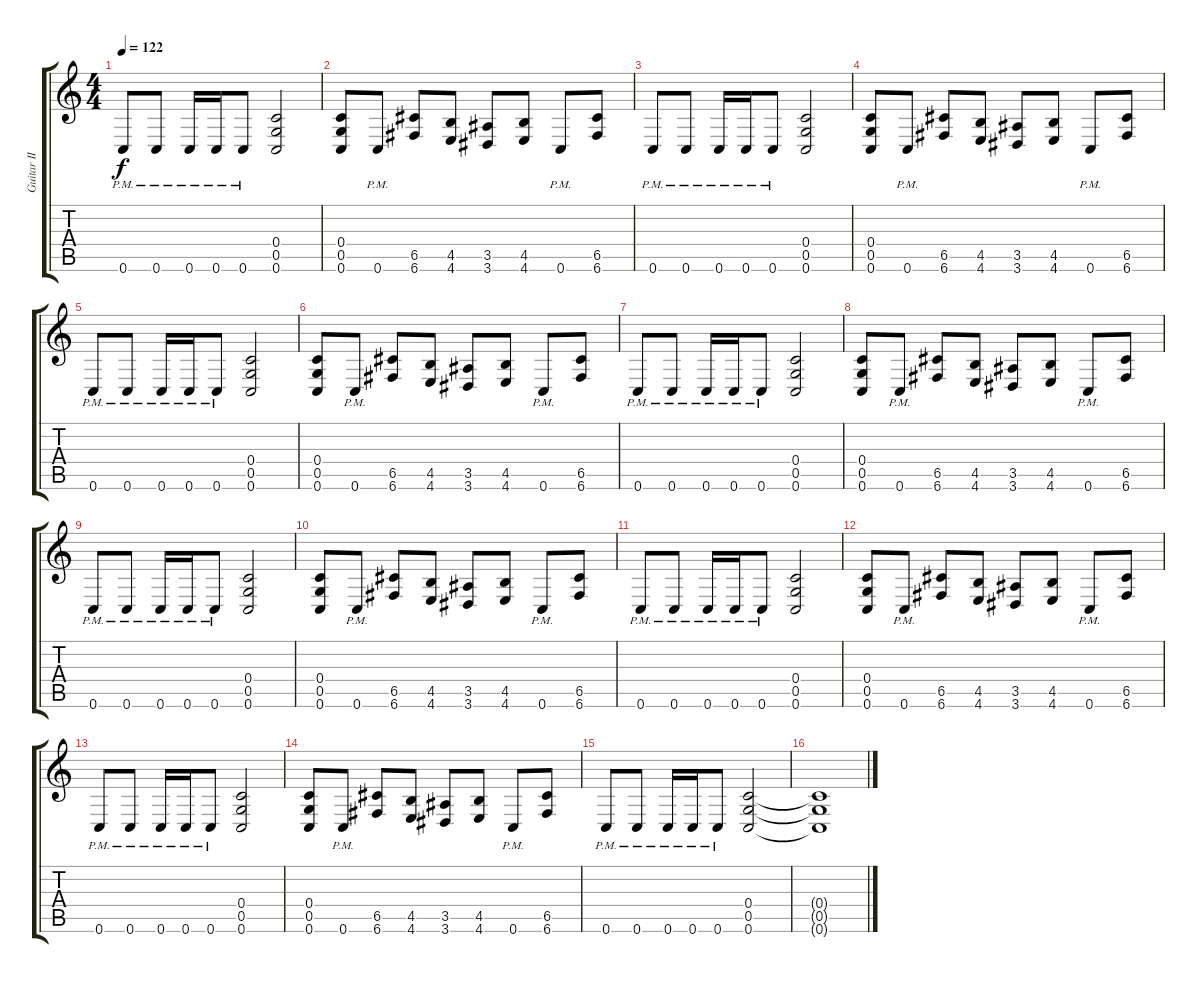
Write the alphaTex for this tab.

\track ("Guitar II" "Guitar II") {instrument distortionguitar}
\staff {score tabs}
\tuning (D4 A3 F3 C3 G2 C2) {hide}
\ts (4 4)
\section ("" "")
\tempo 122
\clef g2
\ks c
0.6{pm}.8{dy f instrument distortionguitar} 0.6{pm}.8 0.6{pm}.16 0.6{pm}.16 0.6{pm}.8 (0.4 0.5 0.6).2 |
(0.4 0.5 0.6).8 0.6{pm}.8 (6.5 6.6).8 (4.5 4.6).8 (3.5 3.6).8 (4.5 4.6).8 0.6{pm}.8 (6.5 6.6).8 |
0.6{pm}.8 0.6{pm}.8 0.6{pm}.16 0.6{pm}.16 0.6{pm}.8 (0.4 0.5 0.6).2 |
(0.4 0.5 0.6).8 0.6{pm}.8 (6.5 6.6).8 (4.5 4.6).8 (3.5 3.6).8 (4.5 4.6).8 0.6{pm}.8 (6.5 6.6).8 |
0.6{pm}.8 0.6{pm}.8 0.6{pm}.16 0.6{pm}.16 0.6{pm}.8 (0.4 0.5 0.6).2 |
(0.4 0.5 0.6).8 0.6{pm}.8 (6.5 6.6).8 (4.5 4.6).8 (3.5 3.6).8 (4.5 4.6).8 0.6{pm}.8 (6.5 6.6).8 |
0.6{pm}.8 0.6{pm}.8 0.6{pm}.16 0.6{pm}.16 0.6{pm}.8 (0.4 0.5 0.6).2 |
(0.4 0.5 0.6).8 0.6{pm}.8 (6.5 6.6).8 (4.5 4.6).8 (3.5 3.6).8 (4.5 4.6).8 0.6{pm}.8 (6.5 6.6).8 |
0.6{pm}.8 0.6{pm}.8 0.6{pm}.16 0.6{pm}.16 0.6{pm}.8 (0.4 0.5 0.6).2 |
(0.4 0.5 0.6).8 0.6{pm}.8 (6.5 6.6).8 (4.5 4.6).8 (3.5 3.6).8 (4.5 4.6).8 0.6{pm}.8 (6.5 6.6).8 |
0.6{pm}.8 0.6{pm}.8 0.6{pm}.16 0.6{pm}.16 0.6{pm}.8 (0.4 0.5 0.6).2 |
(0.4 0.5 0.6).8 0.6{pm}.8 (6.5 6.6).8 (4.5 4.6).8 (3.5 3.6).8 (4.5 4.6).8 0.6{pm}.8 (6.5 6.6).8 |
0.6{pm}.8 0.6{pm}.8 0.6{pm}.16 0.6{pm}.16 0.6{pm}.8 (0.4 0.5 0.6).2 |
(0.4 0.5 0.6).8 0.6{pm}.8 (6.5 6.6).8 (4.5 4.6).8 (3.5 3.6).8 (4.5 4.6).8 0.6{pm}.8 (6.5 6.6).8 |
0.6{pm}.8 0.6{pm}.8 0.6{pm}.16 0.6{pm}.16 0.6{pm}.8 (0.4 0.5 0.6).2 |
(0.4{t} 0.5{t} 0.6{t}).1
